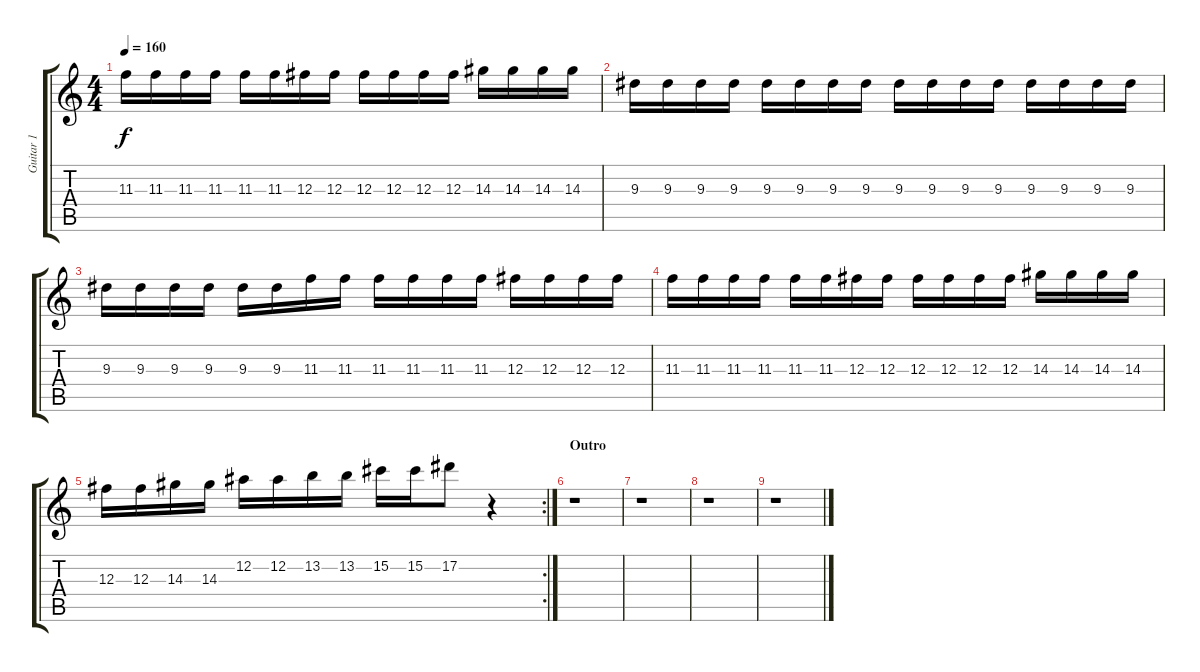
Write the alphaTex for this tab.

\track ("Guitar 1" "Guitar 1") {instrument distortionguitar}
\staff {score tabs}
\tuning (Eb4 Bb3 Gb3 Db3 Ab2 Eb2) {hide}
\ts (4 4)
\tempo 160
\clef g2
\ks c
11.3.16{dy f} 11.3.16 11.3.16 11.3.16 11.3.16 11.3.16 12.3.16 12.3.16 12.3.16 12.3.16 12.3.16 12.3.16 14.3.16 14.3.16 14.3.16 14.3.16 |
9.3.16 9.3.16 9.3.16 9.3.16 9.3.16 9.3.16 9.3.16 9.3.16 9.3.16 9.3.16 9.3.16 9.3.16 9.3.16 9.3.16 9.3.16 9.3.16 |
9.3.16 9.3.16 9.3.16 9.3.16 9.3.16 9.3.16 11.3.16 11.3.16 11.3.16 11.3.16 11.3.16 11.3.16 12.3.16 12.3.16 12.3.16 12.3.16 |
11.3.16 11.3.16 11.3.16 11.3.16 11.3.16 11.3.16 12.3.16 12.3.16 12.3.16 12.3.16 12.3.16 12.3.16 14.3.16 14.3.16 14.3.16 14.3.16 |
\rc 2
12.3.16 12.3.16 14.3.16 14.3.16 12.2.16 12.2.16 13.2.16 13.2.16 15.2.16 15.2.16 17.2.8 r.4 |
\section ("" "Outro")
r.1 |
r.1 |
r.1 |
r.1
